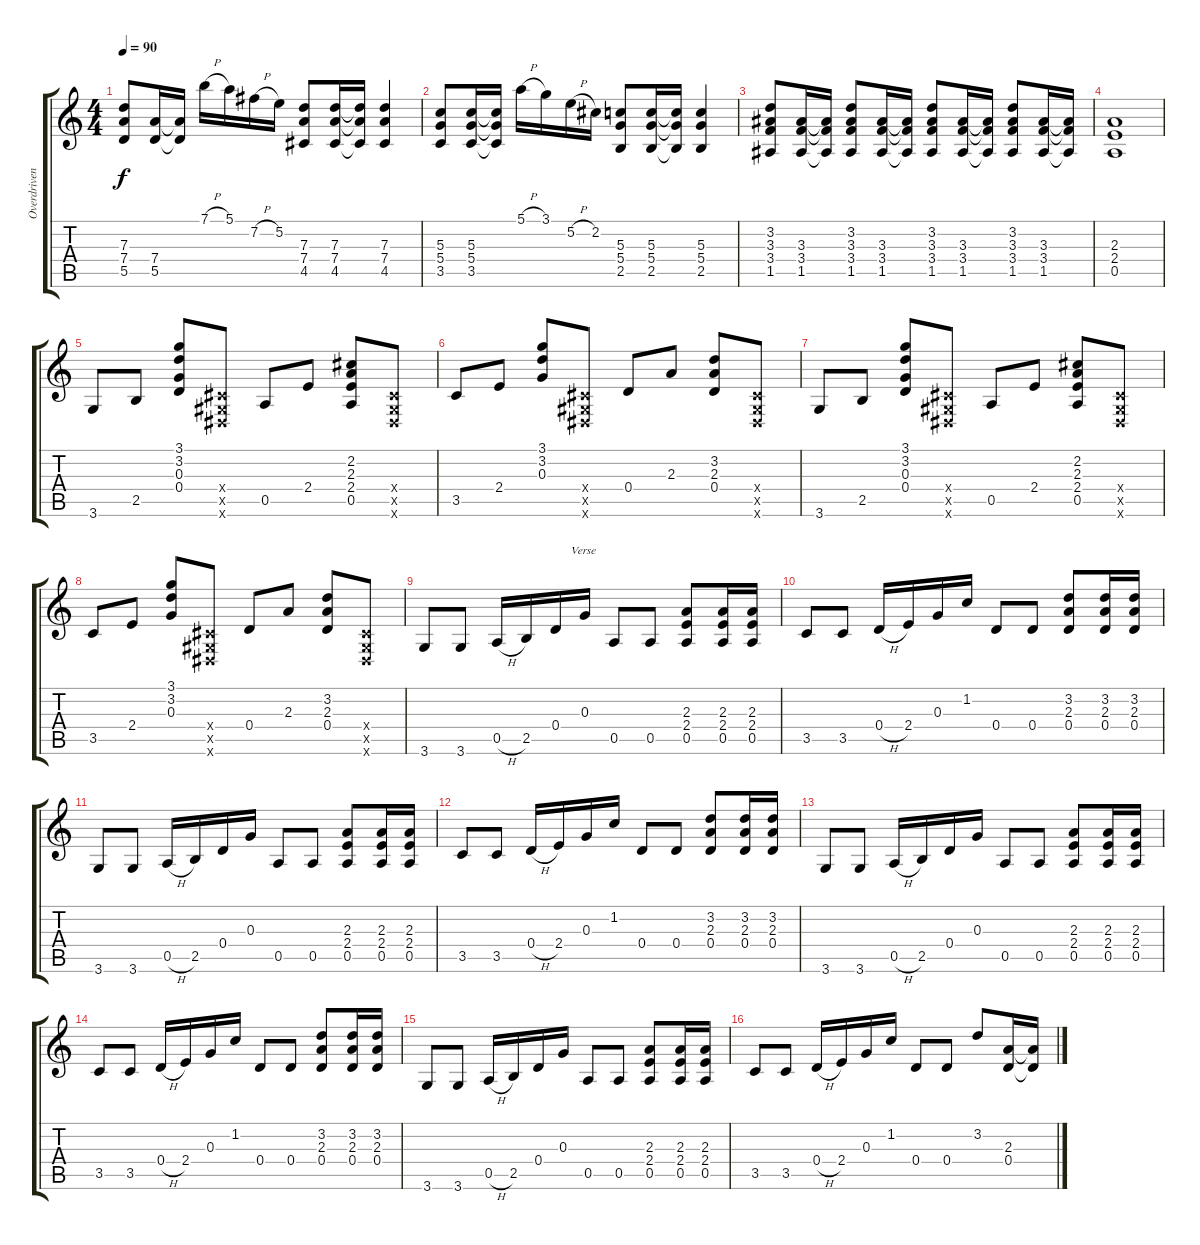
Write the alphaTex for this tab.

\track ("Overdriven Guitar" "Overdriven") {instrument overdrivenguitar}
\staff {score tabs}
\tuning (E4 B3 G3 D3 A2 E2) {hide}
\ts (4 4)
\tempo 90
\clef g2
\ks c
(7.3 7.4 5.5).8{dy f} (7.4 5.5).16 (7.4{t} 5.5{t}).16 7.1{h}.16 5.1.16 7.2{h}.16 5.2.16 (7.3 7.4 4.5).8 (7.3 7.4 4.5).16 (7.3{t} 7.4{t} 4.5{t}).16 (7.3 7.4 4.5).4 |
(5.3 5.4 3.5).8 (5.3 5.4 3.5).16 (5.3{t} 5.4{t} 3.5{t}).16 5.1{h}.16 3.1.16 5.2{h}.16 2.2.16 (5.3 5.4 2.5).8 (5.3 5.4 2.5).16 (5.3{t} 5.4{t} 2.5{t}).16 (5.3 5.4 2.5).4 |
(3.2 3.3 3.4 1.5).8 (3.3 3.4 1.5).16 (3.3{t} 3.4{t} 1.5{t}).16 (3.2 3.3 3.4 1.5).8 (3.3 3.4 1.5).16 (3.3{t} 3.4{t} 1.5{t}).16 (3.2 3.3 3.4 1.5).8 (3.3 3.4 1.5).16 (3.3{t} 3.4{t} 1.5{t}).16 (3.2 3.3 3.4 1.5).8 (3.3 3.4 1.5).16 (3.3{t} 3.4{t} 1.5{t}).16 |
(2.3 2.4 0.5).1 |
3.6.8 2.5.8 (3.1 3.2 0.3 0.4).8 (-1.4{x} -1.5{x} -1.6{x}).8 0.5.8 2.4.8 (2.2 2.3 2.4 0.5).8 (-1.4{x} -1.5{x} -1.6{x}).8 |
3.5.8 2.4.8 (3.1 3.2 0.3).8 (-1.4{x} -1.5{x} -1.6{x}).8 0.4.8 2.3.8 (3.2 2.3 0.4).8 (-1.4{x} -1.5{x} -1.6{x}).8 |
3.6.8 2.5.8 (3.1 3.2 0.3 0.4).8 (-1.4{x} -1.5{x} -1.6{x}).8 0.5.8 2.4.8 (2.2 2.3 2.4 0.5).8 (-1.4{x} -1.5{x} -1.6{x}).8 |
3.5.8 2.4.8 (3.1 3.2 0.3).8 (-1.4{x} -1.5{x} -1.6{x}).8 0.4.8 2.3.8 (3.2 2.3 0.4).8 (-1.4{x} -1.5{x} -1.6{x}).8 |
3.6.8 3.6.8 0.5{h}.16 2.5.16 0.4.16{txt "     Verse"} 0.3.16 0.5.8 0.5.8 (2.3 2.4 0.5).8 (2.3 2.4 0.5).16 (2.3 2.4 0.5).16 |
3.5.8 3.5.8 0.4{h}.16 2.4.16 0.3.16 1.2.16 0.4.8 0.4.8 (3.2 2.3 0.4).8 (3.2 2.3 0.4).16 (3.2 2.3 0.4).16 |
3.6.8 3.6.8 0.5{h}.16 2.5.16 0.4.16 0.3.16 0.5.8 0.5.8 (2.3 2.4 0.5).8 (2.3 2.4 0.5).16 (2.3 2.4 0.5).16 |
3.5.8 3.5.8 0.4{h}.16 2.4.16 0.3.16 1.2.16 0.4.8 0.4.8 (3.2 2.3 0.4).8 (3.2 2.3 0.4).16 (3.2 2.3 0.4).16 |
3.6.8 3.6.8 0.5{h}.16 2.5.16 0.4.16 0.3.16 0.5.8 0.5.8 (2.3 2.4 0.5).8 (2.3 2.4 0.5).16 (2.3 2.4 0.5).16 |
3.5.8 3.5.8 0.4{h}.16 2.4.16 0.3.16 1.2.16 0.4.8 0.4.8 (3.2 2.3 0.4).8 (3.2 2.3 0.4).16 (3.2 2.3 0.4).16 |
3.6.8 3.6.8 0.5{h}.16 2.5.16 0.4.16 0.3.16 0.5.8 0.5.8 (2.3 2.4 0.5).8 (2.3 2.4 0.5).16 (2.3 2.4 0.5).16 |
3.5.8 3.5.8 0.4{h}.16 2.4.16 0.3.16 1.2.16 0.4.8 0.4.8 3.2.8 (2.3 0.4).16 (2.3{t} 0.4{t}).16
